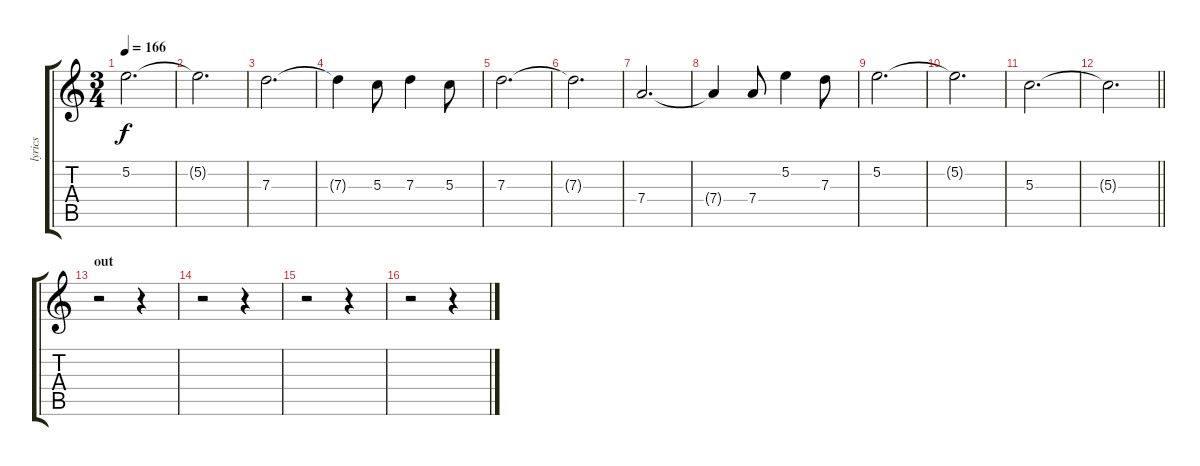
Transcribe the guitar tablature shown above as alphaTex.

\track ("lyrics" "lyrics") {instrument distortionguitar}
\staff {score tabs}
\tuning (E4 B3 G3 D3 A2 D2) {hide}
\ts (3 4)
\tempo 166
\clef g2
\ks c
5.2.2{d dy f} |
5.2{t}.2{d} |
7.3.2{d} |
7.3{t}.4 5.3.8 7.3.4 5.3.8 |
7.3.2{d} |
7.3{t}.2{d} |
7.4.2{d} |
7.4{t}.4 7.4.8 5.2.4 7.3.8 |
5.2.2{d} |
5.2{t}.2{d} |
5.3.2{d} |
\barLineRight lightlight
5.3{t}.2{d} |
\section ("" "out")
r.2 r.4 |
r.2 r.4 |
r.2 r.4 |
r.2 r.4
